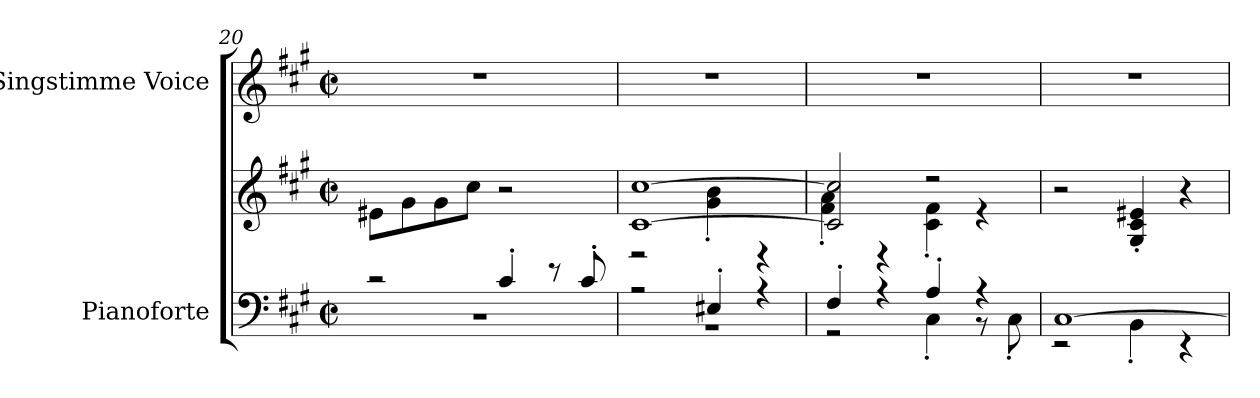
**kern	**kern	**kern
*part2	*part2	*part1
*staff3	*staff2	*staff1
*I"Pianoforte	*	*I"Singstimme Voice
*I'Pno	*	*
*clefF4	*clefG2	*clefG2
*k[f#c#g#]	*k[f#c#g#]	*k[f#c#g#]
*M2/2	*M2/2	*M2/2
*met(c|)	*met(c|)	*met(c|)
=20	=20	=20
*^	*	*
2r	1r	8e#X\L	1r
.	.	8g#\	.
.	.	8g#\	.
.	.	8cc#\J	.
4c#'>/	.	2r	.
8r	.	.	.
8c#'>/	.	.	.
=21	=21	=21	=21
*	*	*^	*
2r	1r	[<1c# [1cc#	2r	1r
4E#X'>/	.	.	4g#\' 4b\'	.
4r	.	.	4r	.
=22	=22	=22	=22	=22
4F#'/	2r	2c#/] 2cc#/]	4f#\' 4a\'	1r
4r	.	.	4r	.
4A'/	4C#'\	2r	4c#\' 4f#\'	.
4r	8r	.	4r	.
.	8C#'\	.	.	.
*	*	*v	*v	*
=23	=23	=23	=23
[1C#	2r	2r	1r
.	4BB'\	4G#/'> 4c#/'> 4e#X/'>	.
.	4r	4r	.
*v	*v	*	*
=	=	=
*-	*-	*-
